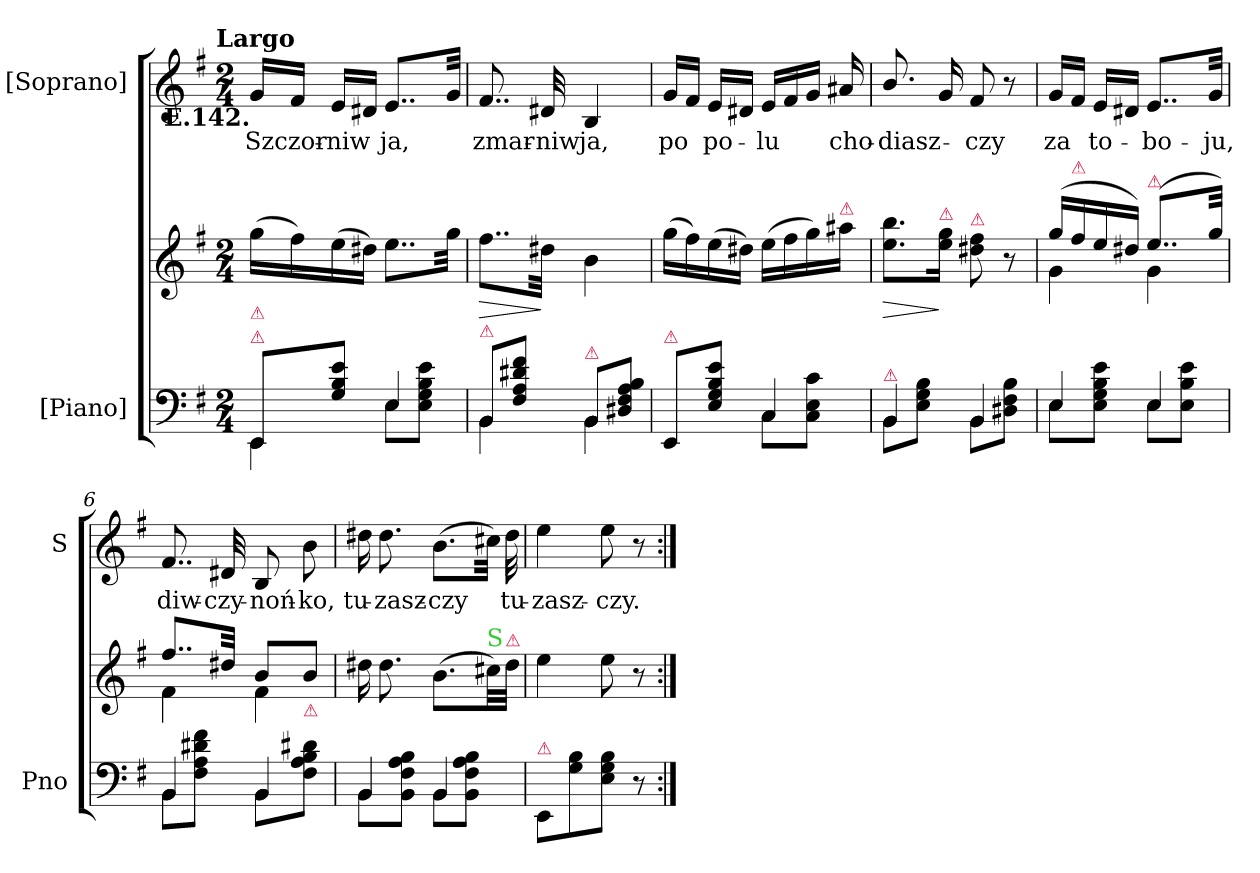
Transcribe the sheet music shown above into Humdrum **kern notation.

**kern	**kern	**dynam	**kern	**text
*part2	*part2	*part2	*part1	*part1
*staff3	*staff2	*staff2/3	*staff1	*staff1
*I"[Piano]	*	*	*I"[Soprano]	*
*I'Pno	*	*	*I'S	*
*clefF4	*clefG2	*	*clefG2	*
*k[f#]	*k[f#]	*	*k[f#]	*
*e:	*e:	*	*e:	*
!!LO:TX:omd:t=Largo
*M2/4	*M2/4	*	*M2/4	*
*MM46	*MM46	*	*MM46	*
=1	=1	=1	=1	=1
*^	*	*	*	*
!	!	!	!	!LO:TX:b:B:rj:t=E.142.	!
!LO:TX:a:color=crimson:t=⚠	!	!	!	!	!
!LO:TX:a:color=crimson:t=⚠	!	!	!	!	!
8EE/L	4EE\	(>16gg\LL	.	16g/LL	Szczor-
.	.	16ff#\)	.	16f#/JJ	.
8G\ 8B\ 8e\J	.	(>16ee\	.	16e/LL	-niw
.	.	16dd#X\JJ)	.	16d#X/JJ	.
4E	8E\L	8..ee\L	.	8..e/L	ja,
.	8E\ 8G\ 8B\ 8e\J	.	.	.	.
.	.	32gg\Jkk	.	32g/Jkk	.
=2	=2	=2	=2	=2	=2
!LO:TX:a:color=crimson:t=⚠	!	!	!	!	!
!	!	!	!LO:HP:b	!	!
8BB/L	4BB\	8..ff#\L	>	8..f#/	zmar-
8F#\ 8A\ 8d#X\ 8f#\J	.	.	.	.	.
.	.	32dd#X\Jkk	]	32d#X/	-niw
!LO:TX:a:color=crimson:t=⚠	!	!	!	!	!
8BB/L	4BB\	4b\	.	4B/	ja,
8D#X\ 8F#\ 8A\ 8B\J	.	.	.	.	.
=3	=3	=3	=3	=3	=3
!LO:TX:a:color=crimson:t=⚠	!	!	!	!	!
8EE/L	4ryy	(>16gg\LL	.	16g/LL	po
.	.	16ff#\)	.	16f#/JJ	.
8E\ 8G\ 8B\ 8e\J	.	(>16ee\	.	16e/LL	po-
.	.	16dd#X\JJ)	.	16d#X/JJ	.
4C/	8C\L	(>16ee\LL	.	16e/LL	-lu
.	.	16ff#\	.	16f#/	.
.	8C\ 8E\ 8c\J	16gg\)	.	16g/JJ	.
!	!	!LO:TX:a:color=crimson:t=⚠	!	!	!
.	.	16aa#X\JJ	.	16a#X/	cho-
=4	=4	=4	=4	=4	=4
!LO:TX:a:color=crimson:t=⚠	!	!	!	!	!
!	!	!	!LO:HP:b	!	!
4BB/	8BB\L	8.ee\ 8.bb\L	>	8.b/	-diasz-
.	8E\ 8G\ 8B\J	.	.	.	.
!	!	!LO:TX:a:color=crimson:t=⚠	!	!	!
.	.	16ee\ 16gg\Jk	]	16g/	.
!	!	!LO:TX:a:color=crimson:t=⚠	!	!	!
4BB/	8BB\L	8dd#X\ 8ff#\	.	8f#/	-czy
.	8D#X\ 8F#\ 8B\J	8r	.	8r	.
=5	=5	=5	=5	=5	=5
*	*	*^	*	*	*
4E/	8E\L	(<16gg/LL	4g\	.	16g/LL	za
!	!	!LO:TX:a:color=crimson:t=⚠	!	!	!	!
.	.	16ff#/	.	.	16f#/JJ	.
.	8E\ 8G\ 8B\ 8e\J	16ee/	.	.	16e/LL	to-
.	.	16dd#X/JJ)	.	.	16d#X/JJ	.
!	!	!LO:TX:a:color=crimson:t=⚠	!	!	!	!
4E/	8E\L	(<8..ee/L	4g\	.	8..e/L	-bo-
.	8E\ 8B\ 8e\J	.	.	.	.	.
.	.	32gg/Jkk)	.	.	32g/Jkk	-ju,
=6	=6	=6	=6	=6	=6	=6
4BB/	8BB\L	8..ff#/L	4f#\	.	8..f#/	diw-
.	8F#\ 8A\ 8d#X\ 8f#\J	.	.	.	.	.
.	.	32dd#X/Jkk	.	.	32d#X/	-czy-
4BB/	8BB\L	8b/L	4f#\	.	8B/	-noń-
!	!	!LO:TX:b:color=crimson:t=⚠	!	!	!	!
.	8F#\ 8A\ 8B\ 8d#X\J	8b/J	.	.	8b\	-ko,
*	*	*v	*v	*	*	*
=7	=7	=7	=7	=7	=7
4BB/	8BB\L	16dd#X\	.	16dd#X\	tu-
.	.	8.dd#\	.	8.dd#\	-zasz-
.	8BB\ 8F#\ 8A\ 8B\J	.	.	.	.
4BB/	8BB\L	(>8.b\L	.	(>8.b\L	-czy
.	8BB\ 8F#\ 8A\ 8B\J	.	.	.	.
!	!	!LO:TX:a:color=limegreen:t=S	!	!	!
.	.	32cc#X\LL)	.	32cc#X\Jkk)	.
!	!	!LO:TX:a:color=crimson:t=⚠	!	!	!
.	.	32dd#\JJJ	.	32dd#	tu-
*v	*v	*	*	*	*
=8	=8	=8	=8	=8
!LO:TX:a:color=crimson:t=⚠	!	!	!	!
8EE/L	4ee\	.	4ee\	-zasz-
8G\ 8B\	.	.	.	.
8E\ 8G\ 8B\J	8ee\	.	8ee\	-czy.
8r	8r	.	8r	.
=:|!	=:|!	=:|!	=:|!	=:|!
*-	*-	*-	*-	*-
